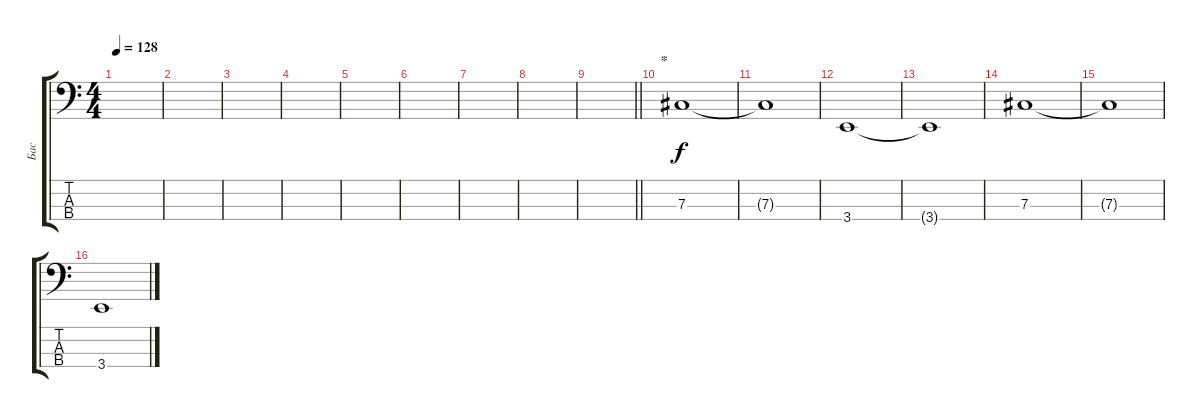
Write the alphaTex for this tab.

\track ("Бас" "Бас") {instrument electricbassfinger}
\staff {score tabs}
\tuning (E2 B1 Gb1 Db1) {hide}
\ts (4 4)
\tempo 128
\clef f4
\ks c
|
|
|
|
|
|
|
|
\barLineRight lightlight
|
\section ("" "*")
7.3.1 |
7.3{t}.1 |
3.4.1 |
3.4{t}.1 |
7.3.1 |
7.3{t}.1 |
3.4.1
